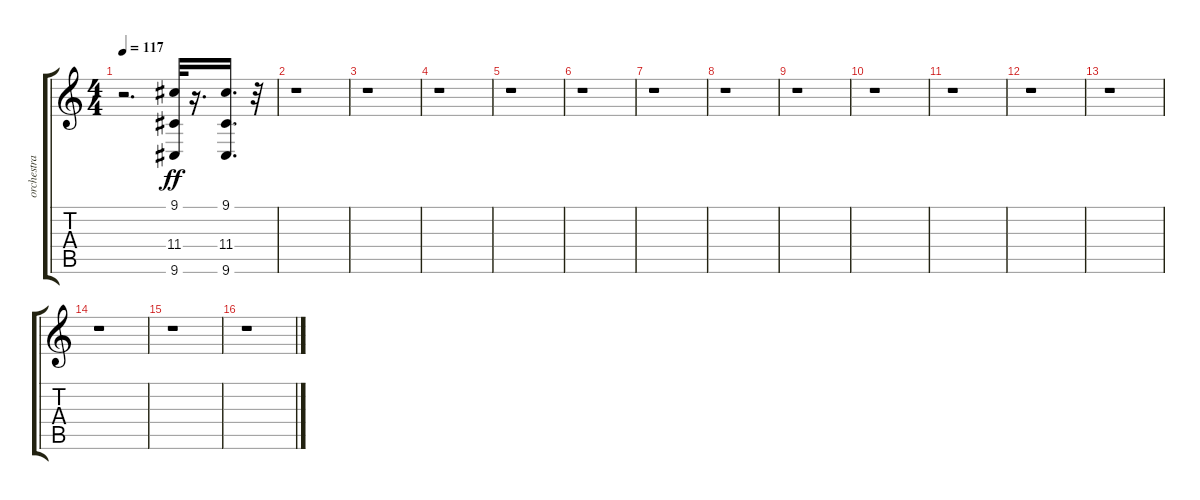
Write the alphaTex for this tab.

\track ("orchestra hit" "orchestra ") {instrument orchestrahit}
\staff {score tabs}
\tuning (E4 B3 G3 D3 A2 E2) {hide}
\ts (4 4)
\tempo 117
\clef g2
\ks c
r.2{d dy ff} (9.1 11.4 9.6).32 r.16{d} (9.1 11.4 9.6).16{d} r.32 |
r.1 |
r.1 |
r.1 |
r.1 |
r.1 |
r.1 |
r.1 |
r.1 |
r.1 |
r.1 |
r.1 |
r.1 |
r.1 |
r.1 |
r.1
